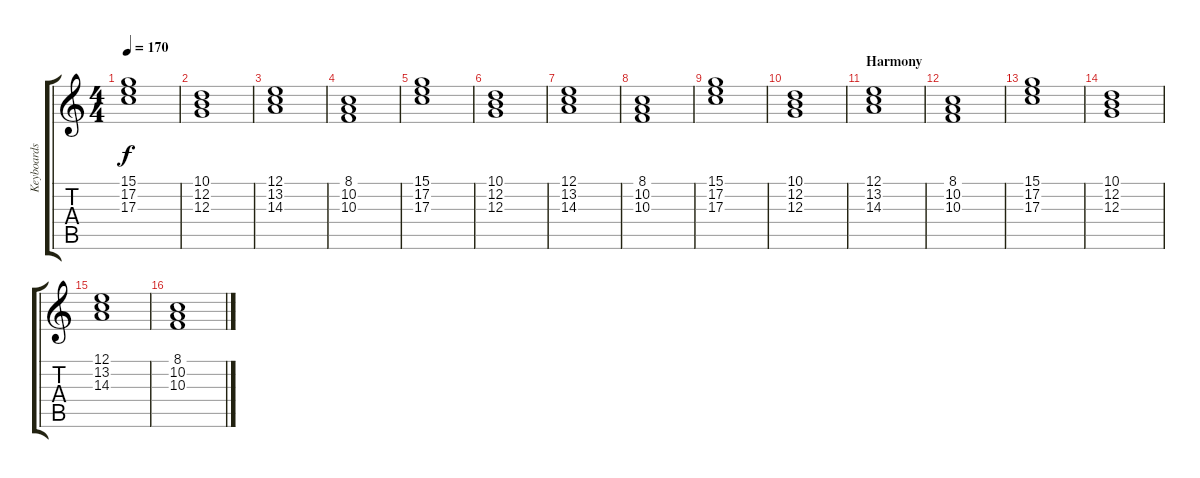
\track ("Keyboards" "Keyboards") {instrument stringensemble1}
\staff {score tabs}
\tuning (E4 B3 G3 D3 A2 E2) {hide}
\ts (4 4)
\tempo 170
\clef g2
\ks c
(15.1 17.2 17.3).1{dy f} |
(10.1 12.2 12.3).1 |
(12.1 13.2 14.3).1 |
(8.1 10.2 10.3).1 |
(15.1 17.2 17.3).1 |
(10.1 12.2 12.3).1 |
(12.1 13.2 14.3).1 |
(8.1 10.2 10.3).1 |
(15.1 17.2 17.3).1 |
(10.1 12.2 12.3).1 |
\section ("" "Harmony")
(12.1 13.2 14.3).1 |
(8.1 10.2 10.3).1 |
(15.1 17.2 17.3).1 |
(10.1 12.2 12.3).1 |
(12.1 13.2 14.3).1 |
(8.1 10.2 10.3).1
